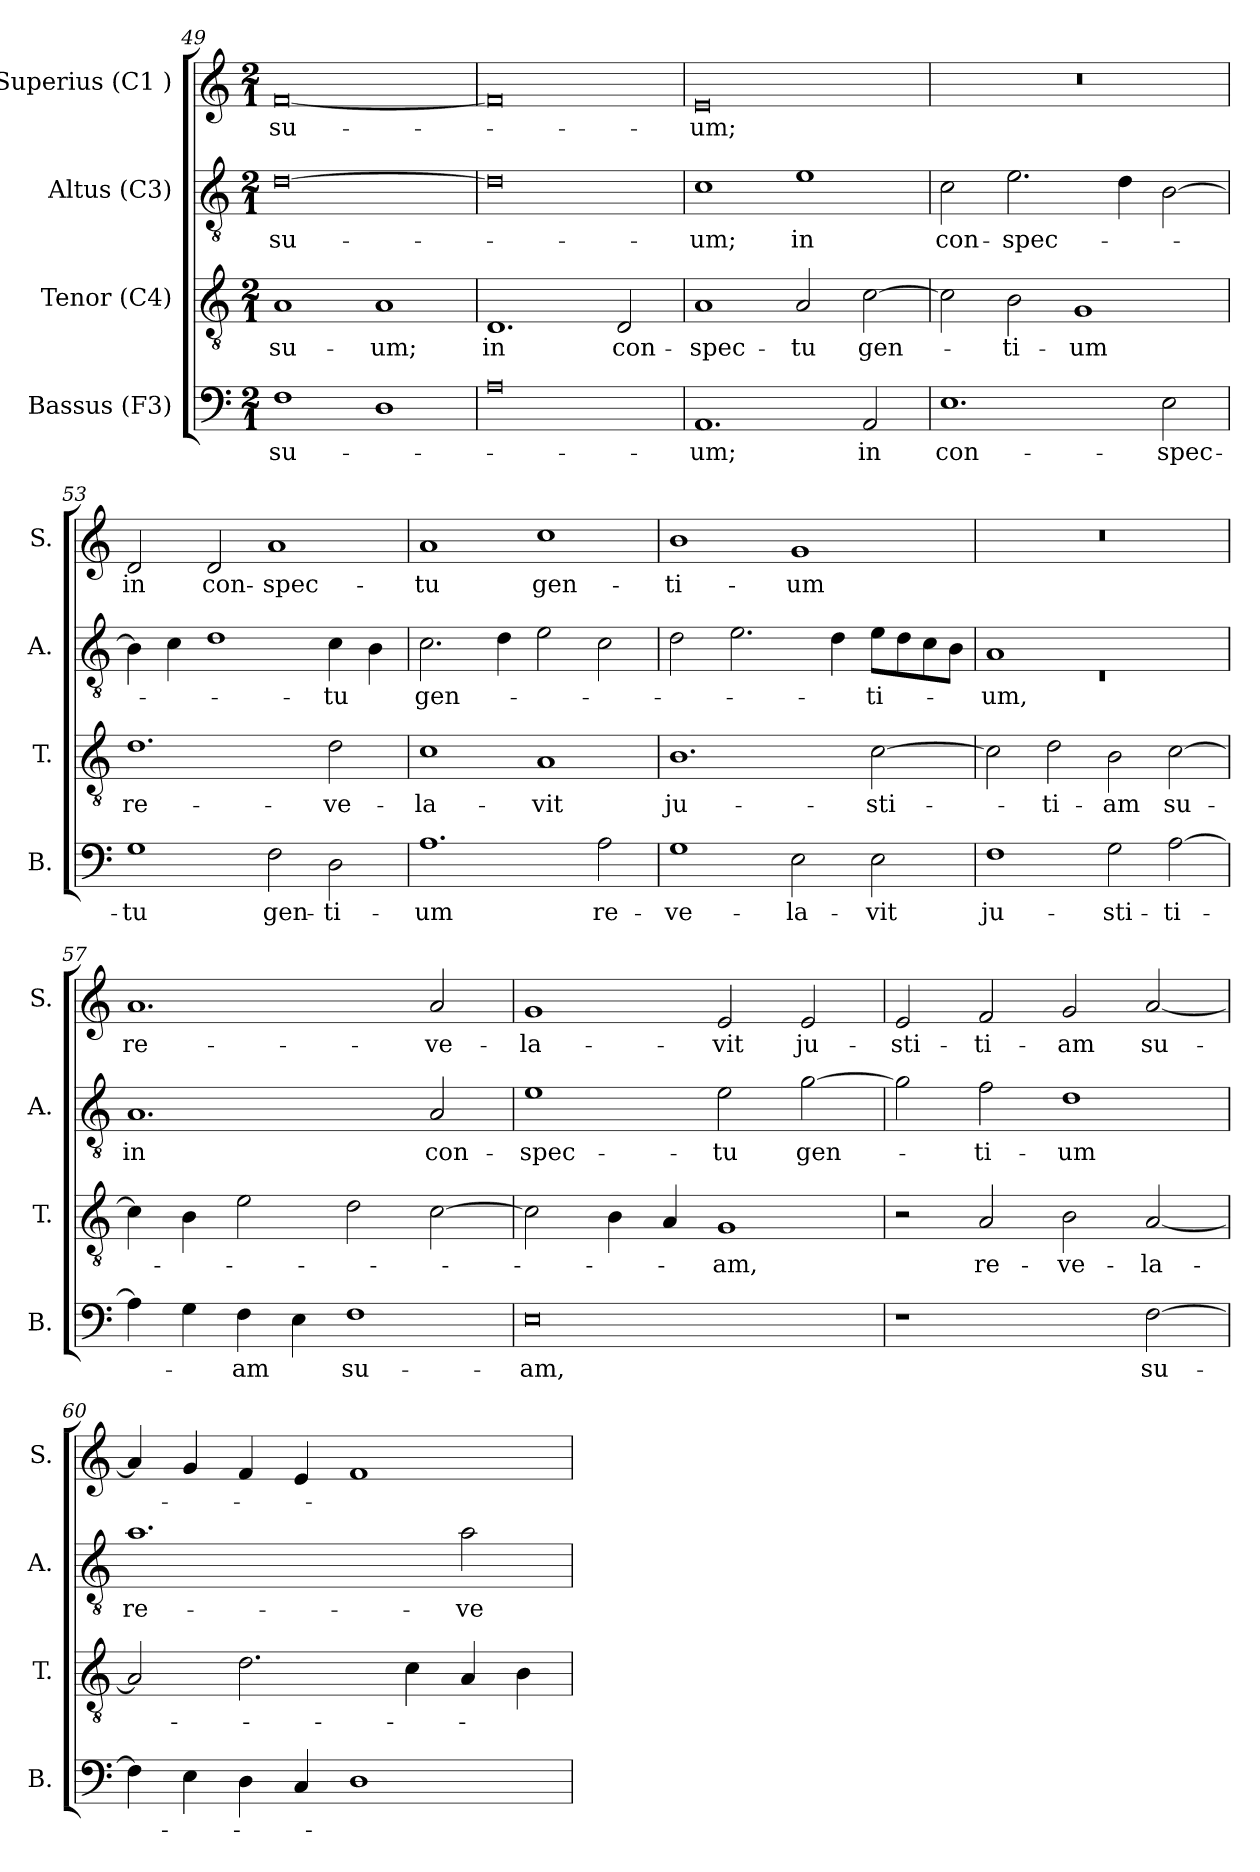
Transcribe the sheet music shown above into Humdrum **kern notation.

**kern	**text	**kern	**text	**kern	**text	**kern	**text
*part4	*part4	*part3	*part3	*part2	*part2	*part1	*part1
*staff4	*staff4	*staff3	*staff3	*staff2	*staff2	*staff1	*staff1
*I"Bassus (F3)	*	*I"Tenor (C4)	*	*I"Altus (C3)	*	*I"Superius (C1 )	*
*I'B.	*	*I'T.	*	*I'A.	*	*I'S.	*
*clefF4	*	*clefGv2	*	*clefGv2	*	*clefG2	*
*k[]	*	*k[]	*	*k[]	*	*k[]	*
*M2/1	*	*M2/1	*	*M2/1	*	*M2/1	*
=49	=49	=49	=49	=49	=49	=49	=49
!	!LO:LY:b	!	!LO:LY:b	!	!LO:LY:b	!	!LO:LY:b
1F	su-	1A	su-	[0d	su-	[0f	su-
!	!	!	!LO:LY:b	!	!	!	!
1D	.	1A	-um;	.	.	.	.
=50	=50	=50	=50	=50	=50	=50	=50
!	!	!	!LO:LY:b	!	!	!	!
0A	.	1.D	in	0d]	.	0f]	.
!	!	!	!LO:LY:b	!	!	!	!
.	.	2D/	con-	.	.	.	.
=51	=51	=51	=51	=51	=51	=51	=51
!	!LO:LY:b	!	!LO:LY:b	!	!LO:LY:b	!	!LO:LY:b
1.AA	-um;	1A	-spec-	1c	-um;	0e	-um;
!	!	!	!LO:LY:b	!	!LO:LY:b	!	!
.	.	2A/	-tu	1e	in	.	.
!	!LO:LY:b	!	!LO:LY:b	!	!	!	!
2AA/	in	[2c\	gen-	.	.	.	.
!!LO:LB:g=z
=52	=52	=52	=52	=52	=52	=52	=52
!	!LO:LY:b	!	!	!	!LO:LY:b	!	!
1.E	con-	2c\]	.	2c\	con-	0r	.
!	!	!	!LO:LY:b	!	!LO:LY:b	!	!
.	.	2B\	-ti-	2.e\	-spec-	.	.
!	!	!	!LO:LY:b	!	!	!	!
.	.	1G	-um	.	.	.	.
.	.	.	.	4d\	.	.	.
!	!LO:LY:b	!	!	!	!	!	!
2E\	-spec-	.	.	[2B\	.	.	.
=53	=53	=53	=53	=53	=53	=53	=53
!	!LO:LY:b	!	!LO:LY:b	!	!	!	!LO:LY:b
1G	-tu	1.d	re-	4B\]	.	2d/	in
.	.	.	.	4c\	.	.	.
!	!	!	!	!	!	!	!LO:LY:b
.	.	.	.	1d	.	2d/	con-
!	!LO:LY:b	!	!	!	!	!	!LO:LY:b
2F\	gen-	.	.	.	.	1a	-spec-
!	!LO:LY:b	!	!LO:LY:b	!	!LO:LY:b	!	!
2D\	-ti-	2d\	-ve-	4c\	-tu	.	.
.	.	.	.	4B\	.	.	.
=54	=54	=54	=54	=54	=54	=54	=54
!	!LO:LY:b	!	!LO:LY:b	!	!LO:LY:b	!	!LO:LY:b
1.A	-um	1c	-la-	2.c\	gen-	1a	-tu
.	.	.	.	4d\	.	.	.
!	!	!	!LO:LY:b	!	!	!	!LO:LY:b
.	.	1A	-vit	2e\	.	1cc	gen-
!	!LO:LY:b	!	!	!	!	!	!
2A\	re-	.	.	2c\	.	.	.
=55	=55	=55	=55	=55	=55	=55	=55
!	!LO:LY:b	!	!LO:LY:b	!	!	!	!LO:LY:b
1G	-ve-	1.B	ju-	2d\	.	1b	-ti-
.	.	.	.	2.e\	.	.	.
!	!LO:LY:b	!	!	!	!	!	!LO:LY:b
2E\	-la-	.	.	.	.	1g	-um
.	.	.	.	4d\	.	.	.
!	!LO:LY:b	!	!LO:LY:b	!	!LO:LY:b	!	!
2E\	-vit	[2c\	-sti-	8eL	-ti-	.	.
.	.	.	.	8d	.	.	.
.	.	.	.	8c	.	.	.
.	.	.	.	8BJ	.	.	.
=56	=56	=56	=56	=56	=56	=56	=56
!	!LO:LY:b	!	!	!	!LO:LY:b	!	!
*	*	*	*	*^	*	*	*
1F	ju-	2c\]	.	1A	0r	-um,	0r	.
!	!	!	!LO:LY:b	!	!	!	!	!
.	.	2d\	-ti-	.	.	.	.	.
!	!LO:LY:b	!	!LO:LY:b	!	!	!	!	!
2G\	-sti-	2B\	-am	1ryy	.	.	.	.
!	!LO:LY:b	!	!LO:LY:b	!	!	!	!	!
[2A\	-ti-	[2c\	su-	.	.	.	.	.
*	*	*	*	*v	*v	*	*	*
!!LO:LB:g=z
=57	=57	=57	=57	=57	=57	=57	=57
!	!	!	!	!	!LO:LY:b	!	!LO:LY:b
4A\]	.	4c\]	.	1.A	in	1.a	re-
4G\	.	4B\	.	.	.	.	.
!	!LO:LY:b	!	!	!	!	!	!
4F\	-am	2e\	.	.	.	.	.
4E\	.	.	.	.	.	.	.
!	!LO:LY:b	!	!	!	!	!	!
1F	su-	2d\	.	.	.	.	.
!	!	!	!	!	!LO:LY:b	!	!LO:LY:b
.	.	[2c\	.	2A/	con-	2a/	-ve-
=58	=58	=58	=58	=58	=58	=58	=58
!	!LO:LY:b	!	!	!	!LO:LY:b	!	!LO:LY:b
0E	-am,	2c\]	.	1e	-spec-	1g	-la-
.	.	4B\	.	.	.	.	.
.	.	4A/	.	.	.	.	.
!	!	!	!LO:LY:b	!	!LO:LY:b	!	!LO:LY:b
.	.	1G	-am,	2e\	-tu	2e/	-vit
!	!	!	!	!	!LO:LY:b	!	!LO:LY:b
.	.	.	.	[2g\	gen-	2e/	ju-
=59	=59	=59	=59	=59	=59	=59	=59
!	!	!	!	!	!	!	!LO:LY:b
1r	.	2r	.	2g\]	.	2e/	-sti-
!	!	!	!LO:LY:b	!	!LO:LY:b	!	!LO:LY:b
.	.	2A/	re-	2f\	-ti-	2f/	-ti-
!	!	!	!LO:LY:b	!	!LO:LY:b	!	!LO:LY:b
2ryy	.	2B\	-ve-	1d	-um	2g/	-am
!	!LO:LY:b	!	!LO:LY:b	!	!	!	!LO:LY:b
[2F\	su-	[2A/	-la-	.	.	[2a/	su-
=60	=60	=60	=60	=60	=60	=60	=60
!	!	!	!	!	!LO:LY:b	!	!
4F\]	.	2A/]	.	1.a	re-	4a/]	.
4E\	.	.	.	.	.	4g/	.
4D\	.	2.d\	.	.	.	4f/	.
4C/	.	.	.	.	.	4e/	.
1D	.	.	.	.	.	1f	.
.	.	4c\	.	.	.	.	.
!	!	!	!	!	!LO:LY:b	!	!
.	.	4A/	.	2a\	-ve-	.	.
.	.	4B\	.	.	.	.	.
=	=	=	=	=	=	=	=
*-	*-	*-	*-	*-	*-	*-	*-
